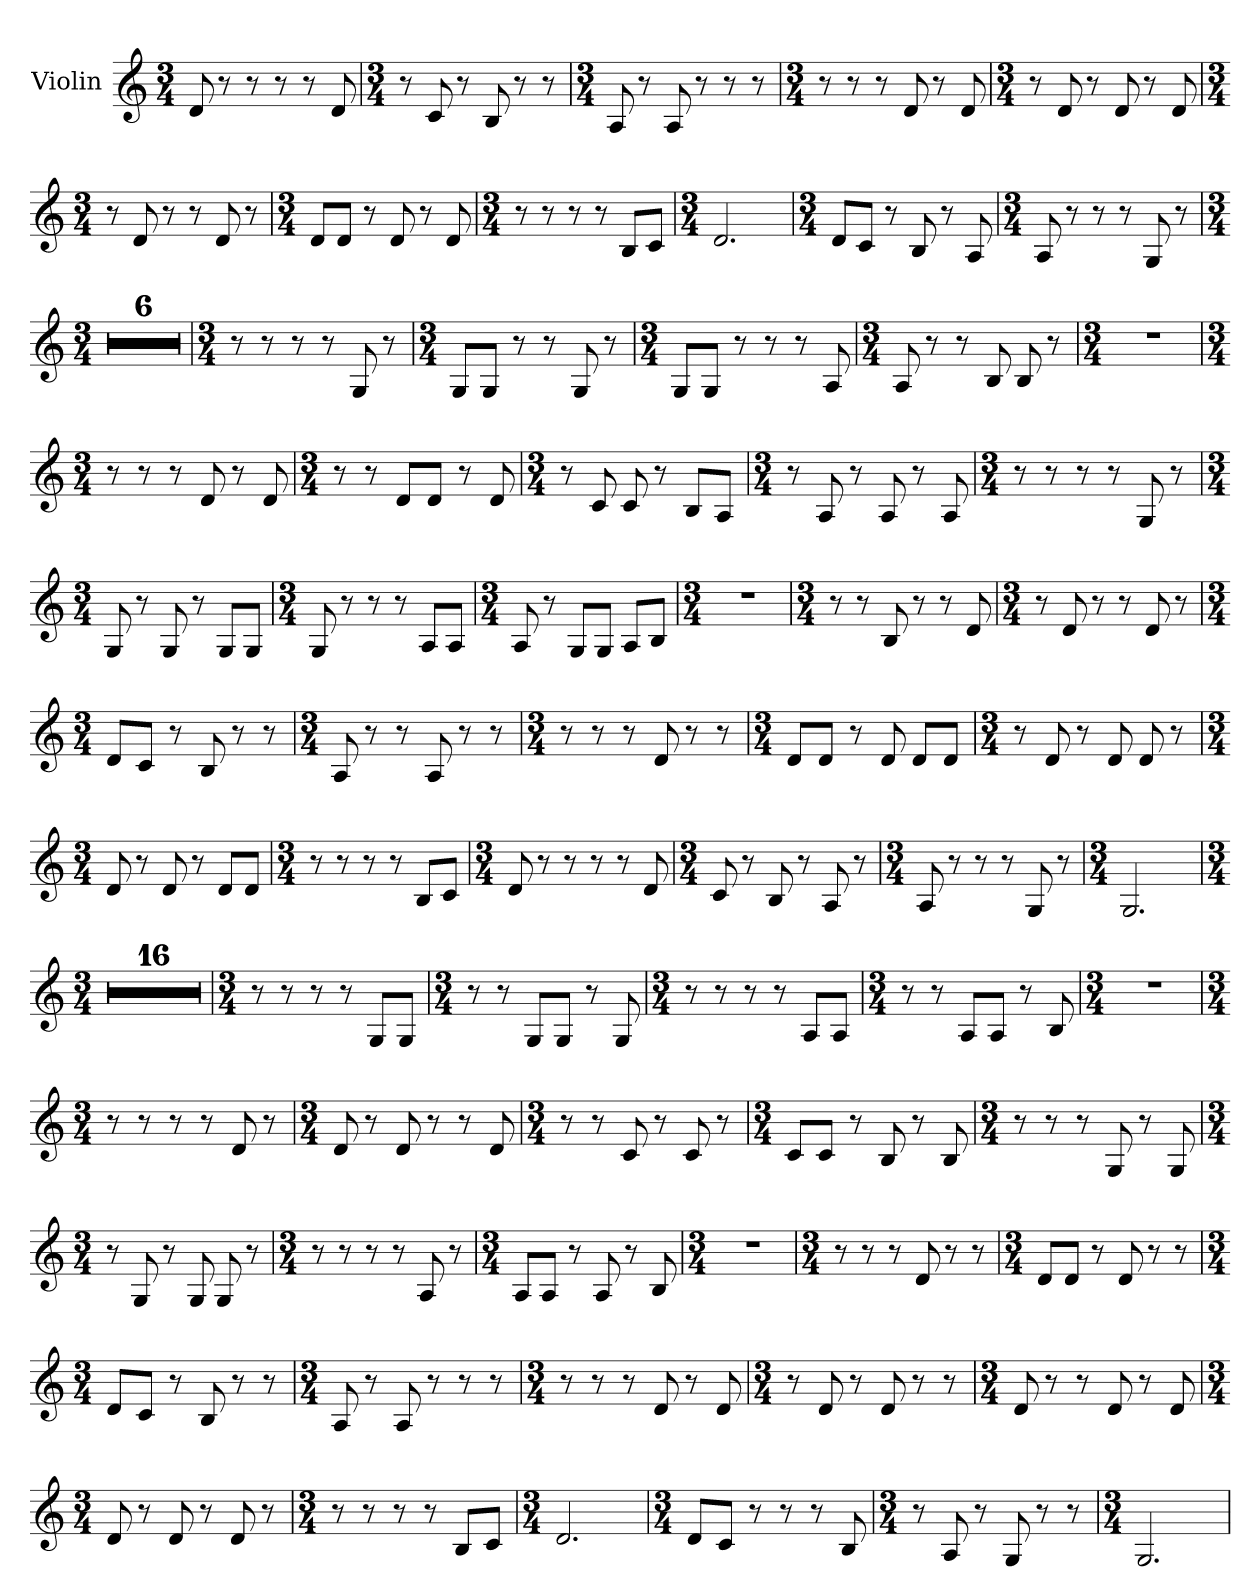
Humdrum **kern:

**kern
*part1
*staff1
*I"Violin
*I'Vln
*M3/4
=
8d
8r
8r
8r
8r
8d
=
*M3/4
8r
8c
8r
8B
8r
8r
=
*M3/4
8A
8r
8A
8r
8r
8r
=
*M3/4
8r
8r
8r
8d
8r
8d
=
*M3/4
8r
8d
8r
8d
8r
8d
=
*M3/4
8r
8d
8r
8r
8d
8r
=
*M3/4
8dL
8dJ
8r
8d
8r
8d
=
*M3/4
8r
8r
8r
8r
8BL
8cJ
=
*M3/4
2.d
=
*M3/4
8dL
8cJ
8r
8B
8r
8A
=
*M3/4
8A
8r
8r
8r
8G
8r
=
*M3/4
2.r
=
*M3/4
2.r
=
*M3/4
2.r
=
*M3/4
2.r
=
*M3/4
2.r
=
*M3/4
2.r
=
*M3/4
8r
8r
8r
8r
8G
8r
=
*M3/4
8GL
8GJ
8r
8r
8G
8r
=
*M3/4
8GL
8GJ
8r
8r
8r
8A
=
*M3/4
8A
8r
8r
8B
8B
8r
=
*M3/4
2.r
=
*M3/4
8r
8r
8r
8d
8r
8d
=
*M3/4
8r
8r
8dL
8dJ
8r
8d
=
*M3/4
8r
8c
8c
8r
8BL
8AJ
=
*M3/4
8r
8A
8r
8A
8r
8A
=
*M3/4
8r
8r
8r
8r
8G
8r
=
*M3/4
8G
8r
8G
8r
8GL
8GJ
=
*M3/4
8G
8r
8r
8r
8AL
8AJ
=
*M3/4
8A
8r
8GL
8GJ
8AL
8BJ
=
*M3/4
2.r
=
*M3/4
8r
8r
8B
8r
8r
8d
=
*M3/4
8r
8d
8r
8r
8d
8r
=
*M3/4
8dL
8cJ
8r
8B
8r
8r
=
*M3/4
8A
8r
8r
8A
8r
8r
=
*M3/4
8r
8r
8r
8d
8r
8r
=
*M3/4
8dL
8dJ
8r
8d
8dL
8dJ
=
*M3/4
8r
8d
8r
8d
8d
8r
=
*M3/4
8d
8r
8d
8r
8dL
8dJ
=
*M3/4
8r
8r
8r
8r
8BL
8cJ
=
*M3/4
8d
8r
8r
8r
8r
8d
=
*M3/4
8c
8r
8B
8r
8A
8r
=
*M3/4
8A
8r
8r
8r
8G
8r
=
*M3/4
2.G
=
*M3/4
2.r
=
*M3/4
2.r
=
*M3/4
2.r
=
*M3/4
2.r
=
*M3/4
2.r
=
*M3/4
2.r
=
*M3/4
2.r
=
*M3/4
2.r
=
*M3/4
2.r
=
*M3/4
2.r
=
*M3/4
2.r
=
*M3/4
2.r
=
*M3/4
2.r
=
*M3/4
2.r
=
*M3/4
2.r
=
*M3/4
2.r
=
*M3/4
8r
8r
8r
8r
8GL
8GJ
=
*M3/4
8r
8r
8GL
8GJ
8r
8G
=
*M3/4
8r
8r
8r
8r
8AL
8AJ
=
*M3/4
8r
8r
8AL
8AJ
8r
8B
=
*M3/4
2.r
=
*M3/4
8r
8r
8r
8r
8d
8r
=
*M3/4
8d
8r
8d
8r
8r
8d
=
*M3/4
8r
8r
8c
8r
8c
8r
=
*M3/4
8cL
8cJ
8r
8B
8r
8B
=
*M3/4
8r
8r
8r
8G
8r
8G
=
*M3/4
8r
8G
8r
8G
8G
8r
=
*M3/4
8r
8r
8r
8r
8A
8r
=
*M3/4
8AL
8AJ
8r
8A
8r
8B
=
*M3/4
2.r
=
*M3/4
8r
8r
8r
8d
8r
8r
=
*M3/4
8dL
8dJ
8r
8d
8r
8r
=
*M3/4
8dL
8cJ
8r
8B
8r
8r
=
*M3/4
8A
8r
8A
8r
8r
8r
=
*M3/4
8r
8r
8r
8d
8r
8d
=
*M3/4
8r
8d
8r
8d
8r
8r
=
*M3/4
8d
8r
8r
8d
8r
8d
=
*M3/4
8d
8r
8d
8r
8d
8r
=
*M3/4
8r
8r
8r
8r
8BL
8cJ
=
*M3/4
2.d
=
*M3/4
8dL
8cJ
8r
8r
8r
8B
=
*M3/4
8r
8A
8r
8G
8r
8r
=
*M3/4
2.G
=
*-
